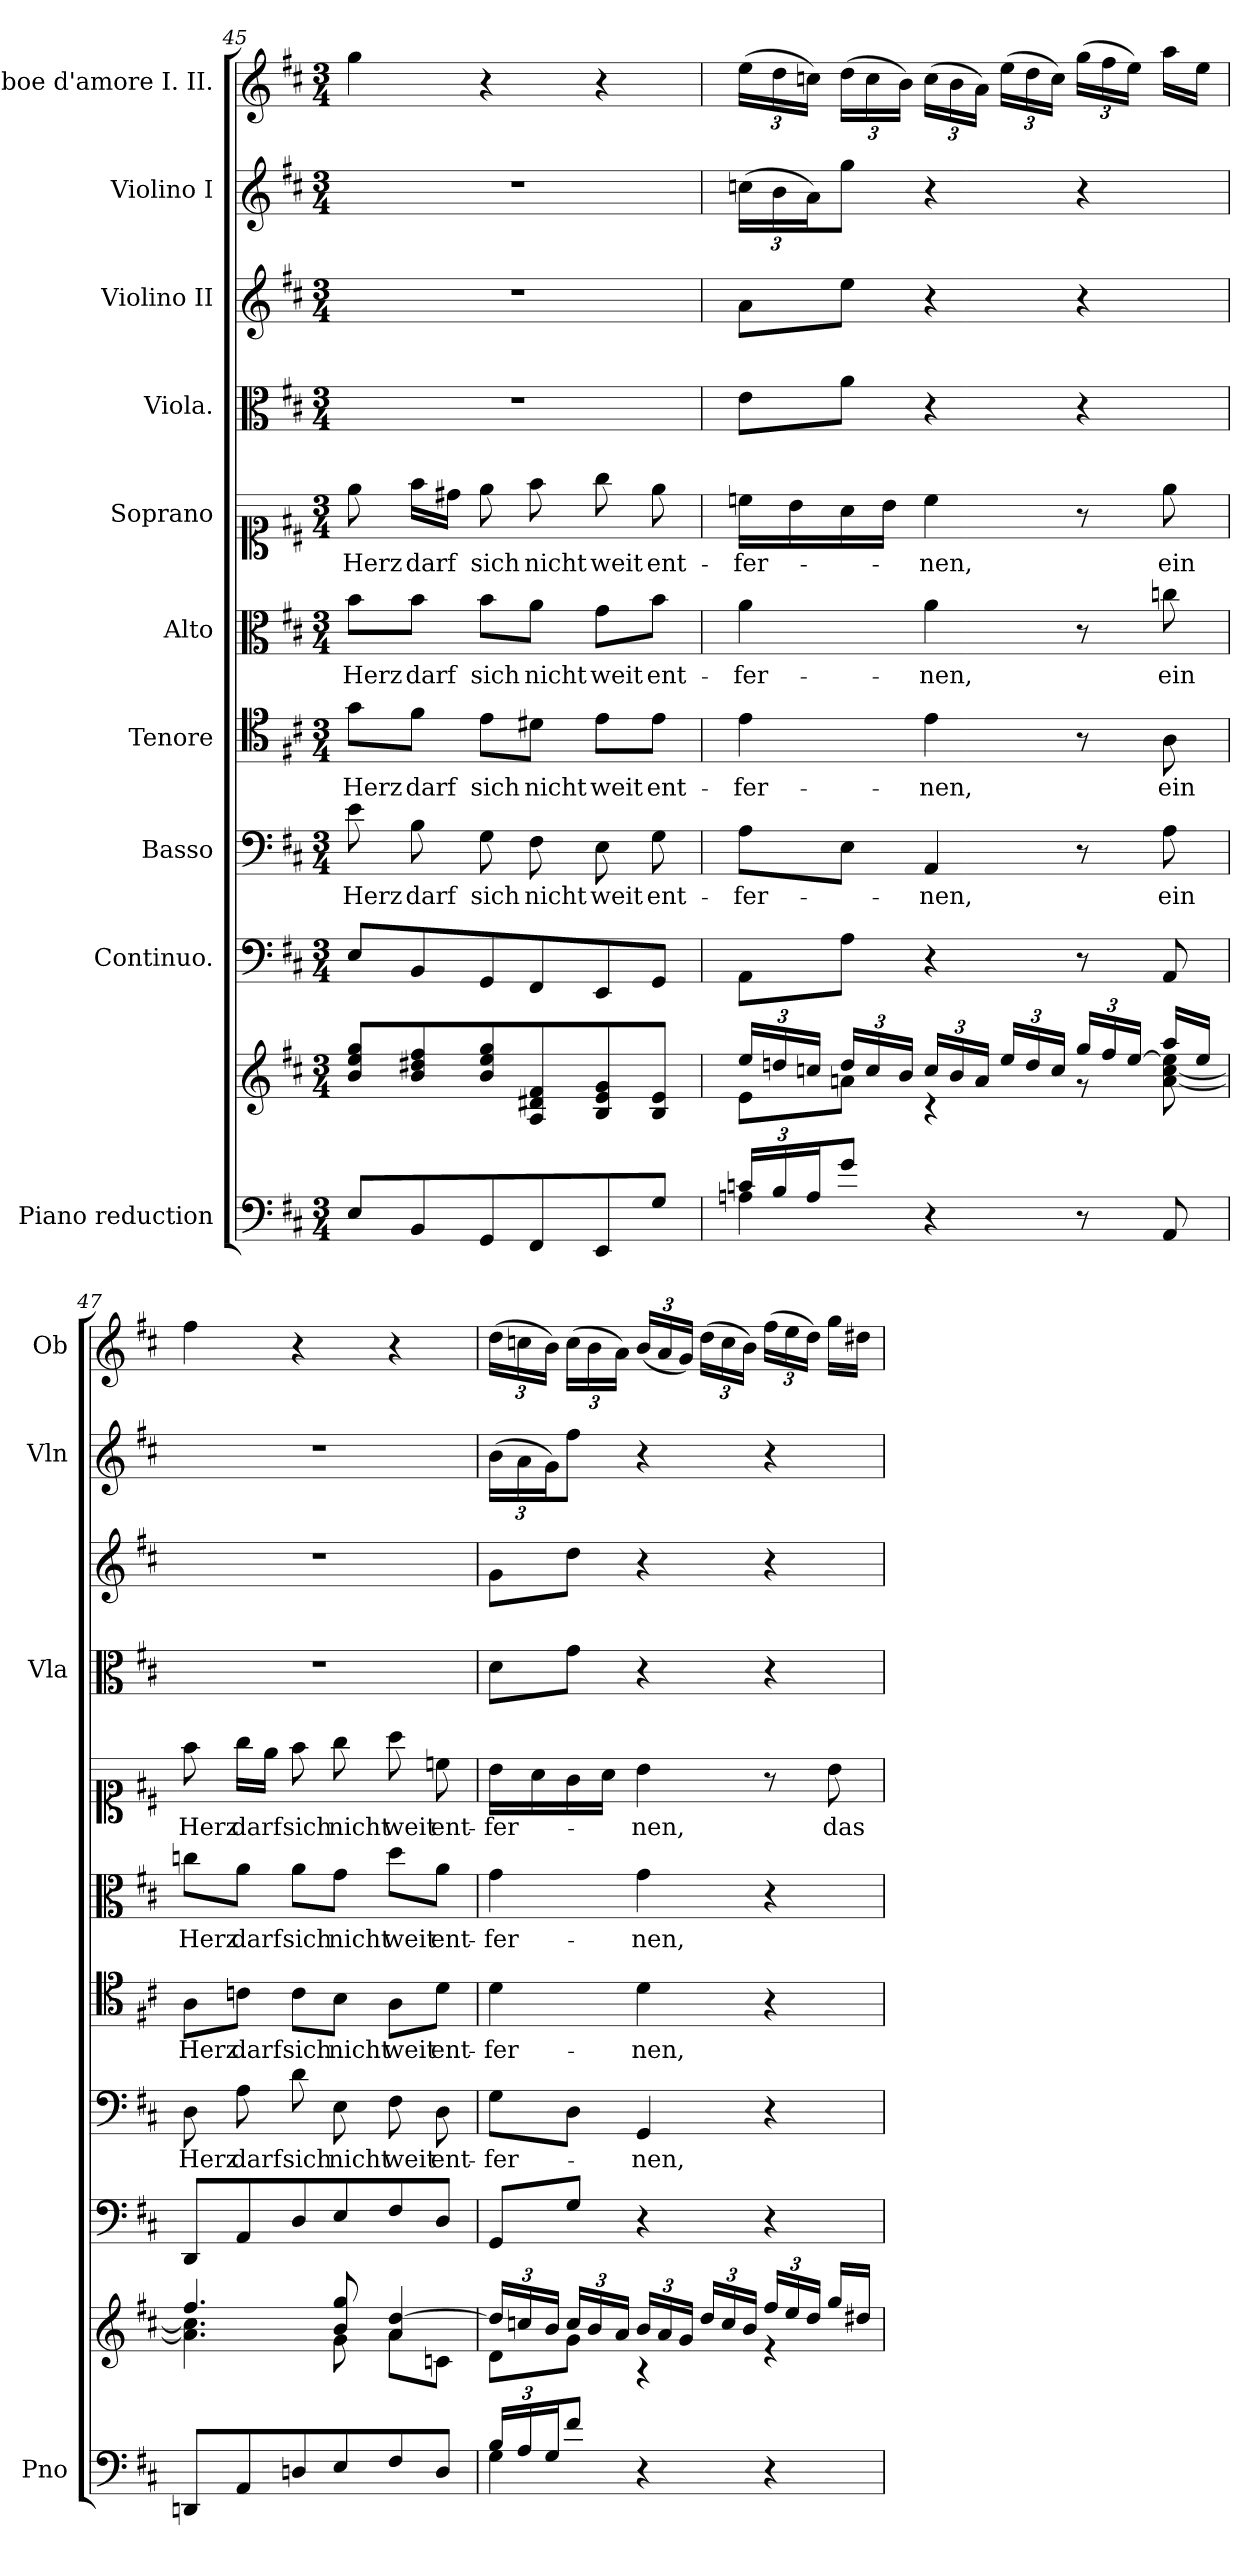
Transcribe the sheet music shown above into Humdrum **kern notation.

**kern	**kern	**kern	**kern	**text	**kern	**text	**kern	**text	**kern	**text	**kern	**kern	**kern	**kern
*part10	*part10	*part9	*part8	*part8	*part7	*part7	*part6	*part6	*part5	*part5	*part4	*part3	*part2	*part1
*staff11	*staff10	*staff9	*staff8	*staff8	*staff7	*staff7	*staff6	*staff6	*staff5	*staff5	*staff4	*staff3	*staff2	*staff1
*I"Piano reduction	*	*I"Continuo.	*I"Basso	*	*I"Tenore	*	*I"Alto	*	*I"Soprano	*	*I"Viola.	*I"Violino II	*I"Violino I	*I"Oboe d'amore I. II.
*I'Pno	*	*	*	*	*	*	*	*	*	*	*I'Vla	*	*I'Vln	*I'Ob
*clefF4	*clefG2	*clefF4	*clefF4	*	*clefC4	*	*clefC3	*	*clefC1	*	*clefC3	*clefG2	*clefG2	*clefG2
*k[f#c#]	*k[f#c#]	*k[f#c#]	*k[f#c#]	*	*k[f#c#]	*	*k[f#c#]	*	*k[f#c#]	*	*k[f#c#]	*k[f#c#]	*k[f#c#]	*k[f#c#]
*M3/4	*M3/4	*M3/4	*M3/4	*	*M3/4	*	*M3/4	*	*M3/4	*	*M3/4	*M3/4	*M3/4	*M3/4
=45	=45	=45	=45	=45	=45	=45	=45	=45	=45	=45	=45	=45	=45	=45
!	!	!	!	!LO:LY:b	!	!LO:LY:b	!	!LO:LY:b	!	!LO:LY:b	!	!	!	!
8E/L	8b/ 8ee/ 8gg/L	8E/L	8e\	Herz	8g\L	Herz	8b\L	Herz	8ee\	Herz	2.r	2.r	2.r	4gg\
!	!	!	!	!LO:LY:b	!	!LO:LY:b	!	!LO:LY:b	!	!LO:LY:b	!	!	!	!
8BB/	8b/ 8dd#X/ 8ff#/	8BB/	8B\	darf	8f#\J	darf	8b\J	darf	16ff#\LL	darf	.	.	.	.
.	.	.	.	.	.	.	.	.	16dd#X\JJ	.	.	.	.	.
!	!	!	!	!LO:LY:b	!	!LO:LY:b	!	!LO:LY:b	!	!LO:LY:b	!	!	!	!
8GG/	8b/ 8ee/ 8gg/	8GG/	8G\	sich	8e\L	sich	8b\L	sich	8ee\	sich	.	.	.	4r
!	!	!	!	!LO:LY:b	!	!LO:LY:b	!	!LO:LY:b	!	!LO:LY:b	!	!	!	!
8FF#/	8A/ 8d#X/ 8f#/	8FF#/	8F#\	nicht	8d#X\J	nicht	8a\J	nicht	8ff#\	nicht	.	.	.	.
!	!	!	!	!LO:LY:b	!	!LO:LY:b	!	!LO:LY:b	!	!LO:LY:b	!	!	!	!
8EE/	8B/ 8e/ 8g/	8EE/	8E\	weit	8e\L	weit	8g\L	weit	8gg\	weit	.	.	.	4r
!	!	!	!	!LO:LY:b	!	!LO:LY:b	!	!LO:LY:b	!	!LO:LY:b	!	!	!	!
8G/J	8B/ 8e/J	8GG/J	8G\	ent-	8e\J	ent-	8b\J	ent-	8ee\	ent-	.	.	.	.
=46	=46	=46	=46	=46	=46	=46	=46	=46	=46	=46	=46	=46	=46	=46
*Xbrackettup	*Xbrackettup	*	*	*	*	*	*	*	*	*	*	*	*	*
*^	*^	*	*	*	*	*	*	*	*	*	*	*	*	*
!	!	!	!	!	!	!LO:LY:b	!	!LO:LY:b	!	!LO:LY:b	!	!LO:LY:b	!	!	!	!
*	*	*	*	*	*	*	*	*	*	*	*	*	*	*	*Xbrackettup	*Xbrackettup
24cn/LL	4An\	24ee/LL	8e\L	8AA\L	8A\L	fer-	4e\	fer-	4a\	fer-	16ccn\LL	-fer-	8e\L	8a\L	(24ccn\LL	(24ee\LL
24B/	.	24ddn/	.	.	.	.	.	.	.	.	.	.	.	.	24b\	24dd\
.	.	.	.	.	.	.	.	.	.	.	16b\	.	.	.	.	.
24A/J	.	24ccn/JJ	.	.	.	.	.	.	.	.	.	.	.	.	24a\J)	24ccn\JJ)
8g/J	.	24dd/LL	8an\J	8A\J	8E\J	.	.	.	.	.	16a\	.	8a\J	8ee\J	8gg\J	(24dd\LL
.	.	24cc/	.	.	.	.	.	.	.	.	.	.	.	.	.	24cc\
.	.	.	.	.	.	.	.	.	.	.	16b\JJ	.	.	.	.	.
.	.	24b/JJ	.	.	.	.	.	.	.	.	.	.	.	.	.	24b\JJ)
!	!	!	!	!	!	!LO:LY:b	!	!LO:LY:b	!	!LO:LY:b	!	!LO:LY:b	!	!	!	!
4r	4ryy	24cc/LL	4r	4r	4AA/	-nen,	4e\	-nen,	4a\	-nen,	4cc\	-nen,	4r	4r	4r	(24cc\LL
.	.	24b/	.	.	.	.	.	.	.	.	.	.	.	.	.	24b\
.	.	24a/JJ	.	.	.	.	.	.	.	.	.	.	.	.	.	24a\JJ)
.	.	24ee/LL	.	.	.	.	.	.	.	.	.	.	.	.	.	(24ee\LL
.	.	24dd/	.	.	.	.	.	.	.	.	.	.	.	.	.	24dd\
.	.	24cc/JJ	.	.	.	.	.	.	.	.	.	.	.	.	.	24cc\JJ)
8r	8ryy	24gg/LL	8r	8r	8r	.	8r	.	8r	.	8r	.	4r	4r	4r	(24gg\LL
.	.	24ff#/	.	.	.	.	.	.	.	.	.	.	.	.	.	24ff#\
.	.	[<24ee/JJ	.	.	.	.	.	.	.	.	.	.	.	.	.	24ee\JJ)
!	!	!	!	!	!	!LO:LY:b	!	!LO:LY:b	!	!LO:LY:b	!	!LO:LY:b	!	!	!	!
8AA/	8ryy	16aa/LL	[8a\ [8cc\ 8ee\]	8AA/	8A\	ein	8A\	ein	8ccn\	ein	8ee\	ein	.	.	.	16aa\LL
.	.	16ee/JJ	.	.	.	.	.	.	.	.	.	.	.	.	.	16ee\JJ
*v	*v	*	*	*	*	*	*	*	*	*	*	*	*	*	*	*
!!LO:PB:g=z
=47	=47	=47	=47	=47	=47	=47	=47	=47	=47	=47	=47	=47	=47	=47	=47
!	!	!	!	!	!LO:LY:b	!	!LO:LY:b	!	!LO:LY:b	!	!LO:LY:b	!	!	!	!
8DDn/L	4.ff#/	4.a\] 4.cc\]	8DD/L	8D\	Herz	8A\L	Herz	8ccn\L	Herz	8ff#\	Herz	2.r	2.r	2.r	4ff#\
!	!	!	!	!	!LO:LY:b	!	!LO:LY:b	!	!LO:LY:b	!	!LO:LY:b	!	!	!	!
8AA/	.	.	8AA/	8A\	darf	8cn\J	darf	8a\J	darf	16gg\LL	darf	.	.	.	.
.	.	.	.	.	.	.	.	.	.	16ee\JJ	.	.	.	.	.
!	!	!	!	!	!LO:LY:b	!	!LO:LY:b	!	!LO:LY:b	!	!LO:LY:b	!	!	!	!
8Dn/	.	.	8D/	8d\	sich	8c\L	sich	8a\L	sich	8ff#\	sich	.	.	.	4r
!	!	!	!	!	!LO:LY:b	!	!LO:LY:b	!	!LO:LY:b	!	!LO:LY:b	!	!	!	!
8E/	8b/ 8gg/	8g\	8E/	8E\	nicht	8B\J	nicht	8g\J	nicht	8gg\	nicht	.	.	.	.
!	!	!	!	!	!LO:LY:b	!	!LO:LY:b	!	!LO:LY:b	!	!LO:LY:b	!	!	!	!
8F#/	4a/ [4dd/	8a\L	8F#/	8F#\	weit	8A\L	weit	8dd\L	weit	8aa\	weit	.	.	.	4r
!	!	!	!	!	!LO:LY:b	!	!LO:LY:b	!	!LO:LY:b	!	!LO:LY:b	!	!	!	!
8D/J	.	8cn\J	8D/J	8D\	ent-	8d\J	ent-	8a\J	ent-	8ccn\	ent-	.	.	.	.
=48	=48	=48	=48	=48	=48	=48	=48	=48	=48	=48	=48	=48	=48	=48	=48
*^	*	*	*	*	*	*	*	*	*	*	*	*	*	*	*
!	!	!	!	!	!	!LO:LY:b	!	!LO:LY:b	!	!LO:LY:b	!	!LO:LY:b	!	!	!	!
24B/LL	4G\	24dd/LL]	8d\L	8GG/L	8G\L	fer-	4d\	fer-	4g\	fer-	16b\LL	-fer-	8d\L	8g\L	(24b\LL	(24dd\LL
24A/	.	24ccn/	.	.	.	.	.	.	.	.	.	.	.	.	24a\	24ccn\
.	.	.	.	.	.	.	.	.	.	.	16a\	.	.	.	.	.
24G/J	.	24b/JJ	.	.	.	.	.	.	.	.	.	.	.	.	24g\J)	24b\JJ)
8f#/J	.	24cc/LL	8g\J	8G/J	8D\J	.	.	.	.	.	16g\	.	8g\J	8dd\J	8ff#\J	(24cc\LL
.	.	24b/	.	.	.	.	.	.	.	.	.	.	.	.	.	24b\
.	.	.	.	.	.	.	.	.	.	.	16a\JJ	.	.	.	.	.
.	.	24a/JJ	.	.	.	.	.	.	.	.	.	.	.	.	.	24a\JJ)
!	!	!	!	!	!	!LO:LY:b	!	!LO:LY:b	!	!LO:LY:b	!	!LO:LY:b	!	!	!	!
4r	4ryy	24b/LL	4r	4r	4GG/	-nen,	4d\	-nen,	4g\	-nen,	4b\	-nen,	4r	4r	4r	(24b/LL
.	.	24a/	.	.	.	.	.	.	.	.	.	.	.	.	.	24a/
.	.	24g/JJ	.	.	.	.	.	.	.	.	.	.	.	.	.	24g/JJ)
.	.	24dd/LL	.	.	.	.	.	.	.	.	.	.	.	.	.	(24dd\LL
.	.	24cc/	.	.	.	.	.	.	.	.	.	.	.	.	.	24cc\
.	.	24b/JJ	.	.	.	.	.	.	.	.	.	.	.	.	.	24b\JJ)
4r	4ryy	24ff#/LL	4r	4r	4r	.	4r	.	4r	.	8r	.	4r	4r	4r	(24ff#\LL
.	.	24ee/	.	.	.	.	.	.	.	.	.	.	.	.	.	24ee\
.	.	24dd/JJ	.	.	.	.	.	.	.	.	.	.	.	.	.	24dd\JJ)
!	!	!	!	!	!	!	!	!	!	!	!	!LO:LY:b	!	!	!	!
.	.	16gg/LL	.	.	.	.	.	.	.	.	8b\	das	.	.	.	16gg\LL
.	.	16dd#X/JJ	.	.	.	.	.	.	.	.	.	.	.	.	.	16dd#X\JJ
*v	*v	*	*	*	*	*	*	*	*	*	*	*	*	*	*	*
*	*v	*v	*	*	*	*	*	*	*	*	*	*	*	*	*
=	=	=	=	=	=	=	=	=	=	=	=	=	=	=
*-	*-	*-	*-	*-	*-	*-	*-	*-	*-	*-	*-	*-	*-	*-
